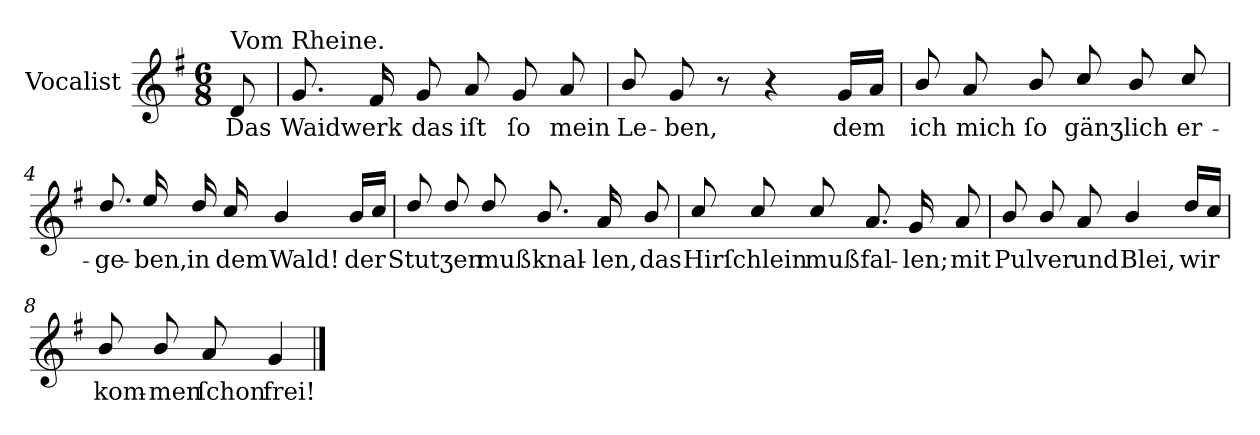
**kern	**text
*part1	*part1
*staff1	*staff1
*I"Vocalist	*
*k[f#]	*
*G:	*
*M6/8	*
=	=
!LO:TX:a:t=Vom Rheine.	!
8d	Das
=1	=1
8.g	Waidwerk
16f#	.
8g	das
8a	iſt
8g	ſo
8a	mein
=2	=2
8b/	Le-
8g	-ben,
8r	.
4r	.
16gLL	dem
16aJJ	.
=3	=3
8b/	ich
8a	mich
8b/	ſo
8cc/	gänʒlich
8b/	.
8cc/	er-
=4	=4
8.dd/	-ge-
16ee/	-ben,
16dd/	in
16cc/	dem
4b/	Wald!
16b/LL	der
16ccJJ	.
=5	=5
8dd/	Stutʒen
8dd/	.
8dd/	muß
8.b/	knal-
16a/	-len,
8b/	das
=6	=6
8cc/	Hirſchlein
8cc/	.
8cc/	muß
8.a	fal-
16g	-len;
8a	mit
=7	=7
8b/	Pulver
8b/	.
8a	und
4b/	Blei,
16dd/LL	wir
16ccJJ	.
=8	=8
8b/	kom-
8b/	-men
8a	ſchon
4g	frei!
==	==
*-	*-
